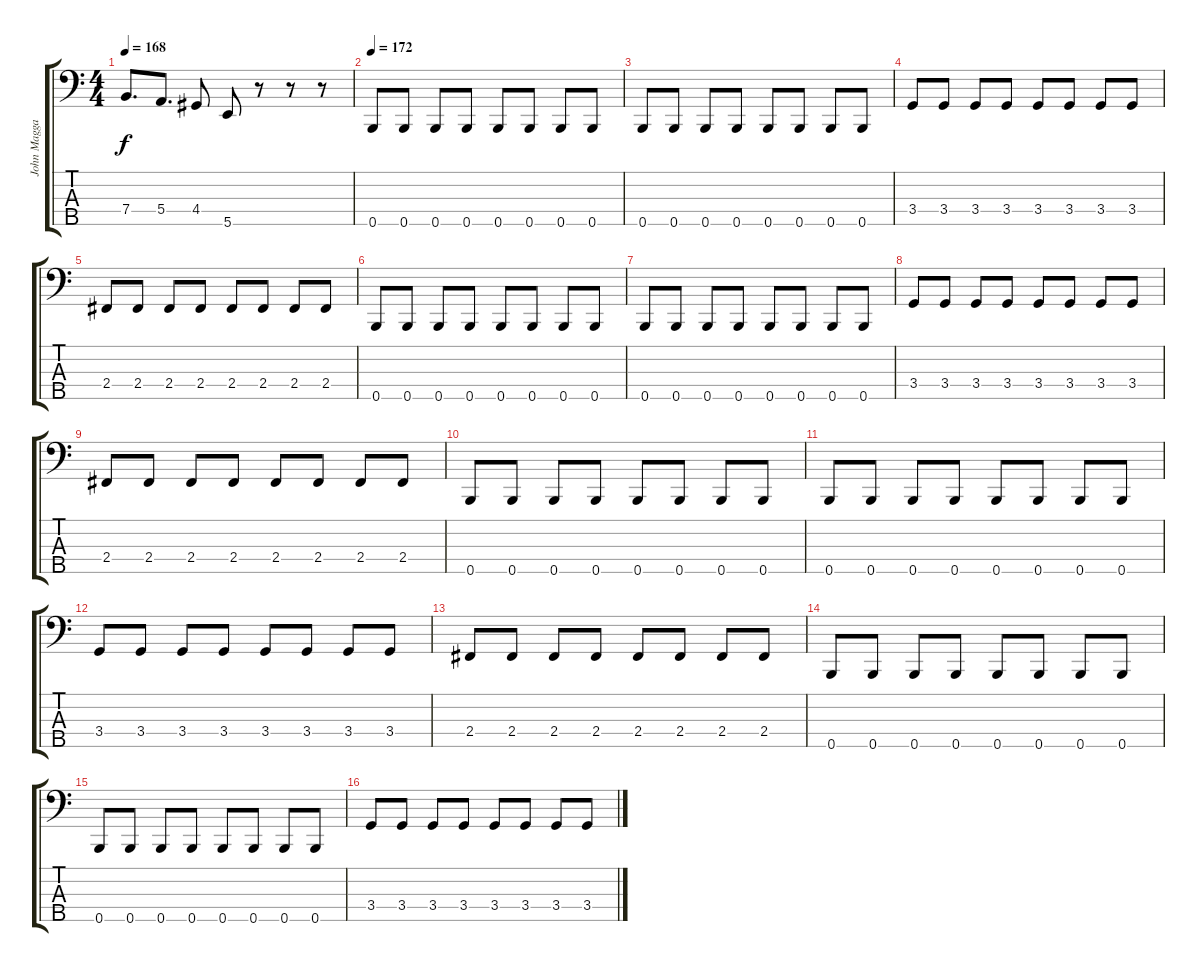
\track ("John Maggard" "John Magga") {instrument electricbassfinger}
\staff {score tabs}
\tuning (G2 D2 A1 E1 B0) {hide}
\ts (4 4)
\tempo 168
\clef f4
\ks c
7.4.8{d dy f} 5.4.8{d} 4.4.8 5.5.8 r.8 r.8 r.8 |
\tempo 172
0.5.8 0.5.8 0.5.8 0.5.8 0.5.8 0.5.8 0.5.8 0.5.8 |
0.5.8 0.5.8 0.5.8 0.5.8 0.5.8 0.5.8 0.5.8 0.5.8 |
3.4.8 3.4.8 3.4.8 3.4.8 3.4.8 3.4.8 3.4.8 3.4.8 |
2.4.8 2.4.8 2.4.8 2.4.8 2.4.8 2.4.8 2.4.8 2.4.8 |
0.5.8 0.5.8 0.5.8 0.5.8 0.5.8 0.5.8 0.5.8 0.5.8 |
0.5.8 0.5.8 0.5.8 0.5.8 0.5.8 0.5.8 0.5.8 0.5.8 |
3.4.8 3.4.8 3.4.8 3.4.8 3.4.8 3.4.8 3.4.8 3.4.8 |
2.4.8 2.4.8 2.4.8 2.4.8 2.4.8 2.4.8 2.4.8 2.4.8 |
0.5.8 0.5.8 0.5.8 0.5.8 0.5.8 0.5.8 0.5.8 0.5.8 |
0.5.8 0.5.8 0.5.8 0.5.8 0.5.8 0.5.8 0.5.8 0.5.8 |
3.4.8 3.4.8 3.4.8 3.4.8 3.4.8 3.4.8 3.4.8 3.4.8 |
2.4.8 2.4.8 2.4.8 2.4.8 2.4.8 2.4.8 2.4.8 2.4.8 |
0.5.8 0.5.8 0.5.8 0.5.8 0.5.8 0.5.8 0.5.8 0.5.8 |
0.5.8 0.5.8 0.5.8 0.5.8 0.5.8 0.5.8 0.5.8 0.5.8 |
3.4.8 3.4.8 3.4.8 3.4.8 3.4.8 3.4.8 3.4.8 3.4.8
